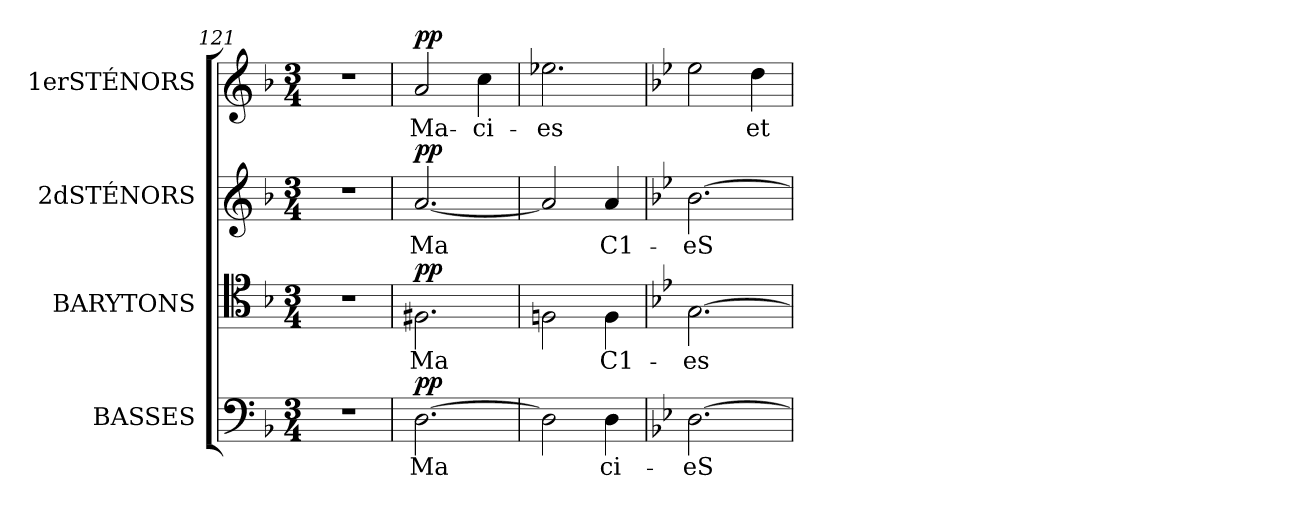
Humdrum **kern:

**kern	**text	**dynam	**kern	**text	**dynam	**kern	**text	**dynam	**kern	**text	**dynam
*part4	*part4	*part4	*part3	*part3	*part3	*part2	*part2	*part2	*part1	*part1	*part1
*staff4	*staff4	*staff4	*staff3	*staff3	*staff3	*staff2	*staff2	*staff2	*staff1	*staff1	*staff1
*I"BASSES	*	*	*I"BARYTONS	*	*	*I"2dSTÉNORS	*	*	*I"1erSTÉNORS	*	*
*clefF4	*	*	*clefC4	*	*	*clefG2	*	*	*clefG2	*	*
*k[b-]	*	*	*k[b-]	*	*	*k[b-]	*	*	*k[b-]	*	*
*M3/4	*	*	*M3/4	*	*	*M3/4	*	*	*M3/4	*	*
=121	=121	=121	=121	=121	=121	=121	=121	=121	=121	=121	=121
2.r	.	.	2.r	.	.	2.r	.	.	2.r	.	.
=122	=122	=122	=122	=122	=122	=122	=122	=122	=122	=122	=122
!	!	!LO:DY:a	!	!	!LO:DY:a	!	!	!LO:DY:a	!	!	!LO:DY:a
[2.Di\	Ма-	pp	2.F#Xi\	Ма-	pp	[2.ai/	Mа-	pp	2ai/	Ма-	pp
.	.	.	.	.	.	.	.	.	4cci\	ci-	.
=123	=123	=123	=123	=123	=123	=123	=123	=123	=123	=123	=123
2Di\]	--	.	2Fni\	--	.	2ai/]	--	.	2.ee-Xi\	es	.
4Di\	ci-	.	4Fi\	С1-	.	4ai/	С1-	.	.	.	.
!!LO:LB:g=z
=124	=124	=124	=124	=124	=124	=124	=124	=124	=124	=124	=124
*k[b-e-]	*	*	*k[b-e-]	*	*	*k[b-e-]	*	*	*k[b-e-]	*	*
[2.Di\	eS	.	[2.Gi\	es	.	[2.b-i\	eS	.	2ee-i\	.	.
.	.	.	.	.	.	.	.	.	4ddi\	et	.
=	=	=	=	=	=	=	=	=	=	=	=
*-	*-	*-	*-	*-	*-	*-	*-	*-	*-	*-	*-
